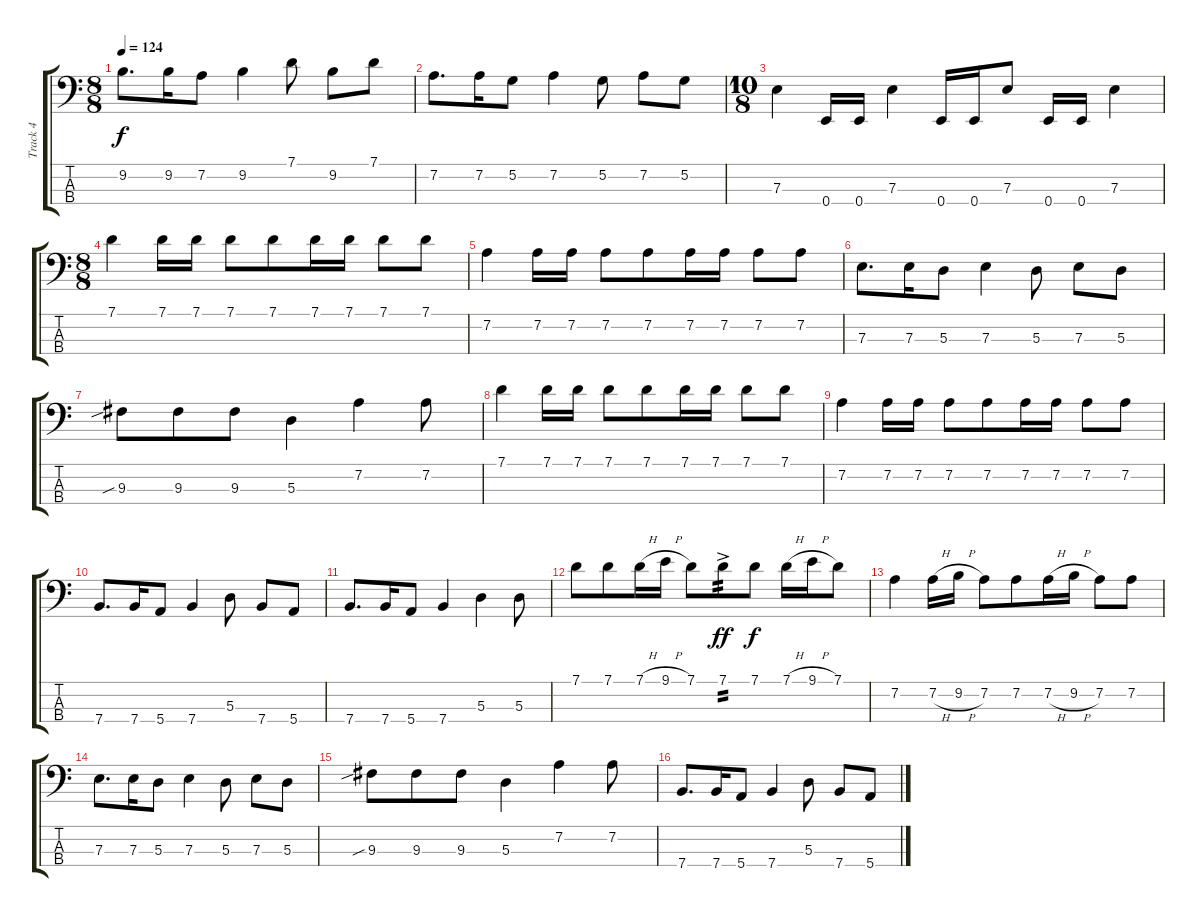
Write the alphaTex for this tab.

\track ("Track 4" "Track 4") {instrument electricbassfinger bank 115}
\staff {score tabs}
\tuning (G2 D2 A1 E1) {hide}
\ts (8 8)
\tempo 124
\clef f4
\ks c
9.2.8{d dy f} 9.2.16 7.2.8 9.2.4 7.1.8 9.2.8 7.1.8 |
7.2.8{d} 7.2.16 5.2.8 7.2.4 5.2.8 7.2.8 5.2.8 |
\ts (10 8)
7.3.4 0.4.16 0.4.16 7.3.4 0.4.16 0.4.16 7.3.8 0.4.16 0.4.16 7.3.4 |
\ts (8 8)
7.1.4 7.1.16 7.1.16 7.1.8 7.1.8 7.1.16 7.1.16 7.1.8 7.1.8 |
7.2.4 7.2.16 7.2.16 7.2.8 7.2.8 7.2.16 7.2.16 7.2.8 7.2.8 |
7.3.8{d} 7.3.16 5.3.8 7.3.4 5.3.8 7.3.8 5.3.8 |
9.3{sib}.8 9.3.8 9.3.8 5.3.4 7.2.4 7.2.8 |
7.1.4 7.1.16 7.1.16 7.1.8 7.1.8 7.1.16 7.1.16 7.1.8 7.1.8 |
7.2.4 7.2.16 7.2.16 7.2.8 7.2.8 7.2.16 7.2.16 7.2.8 7.2.8 |
7.4.8{d} 7.4.16 5.4.8 7.4.4 5.3.8 7.4.8 5.4.8 |
7.4.8{d} 7.4.16 5.4.8 7.4.4 5.3.4 5.3.8 |
7.1.8 7.1.8 7.1{h}.16 9.1{h}.16 7.1.8 7.1{ac}.8{tp 2 dy ff} 7.1.8{dy f} 7.1{h}.16 9.1{h}.16 7.1.8 |
7.2.4 7.2{h}.16 9.2{h}.16 7.2.8 7.2.8 7.2{h}.16 9.2{h}.16 7.2.8 7.2.8 |
7.3.8{d} 7.3.16 5.3.8 7.3.4 5.3.8 7.3.8 5.3.8 |
9.3{sib}.8 9.3.8 9.3.8 5.3.4 7.2.4 7.2.8 |
7.4.8{d} 7.4.16 5.4.8 7.4.4 5.3.8 7.4.8 5.4.8
